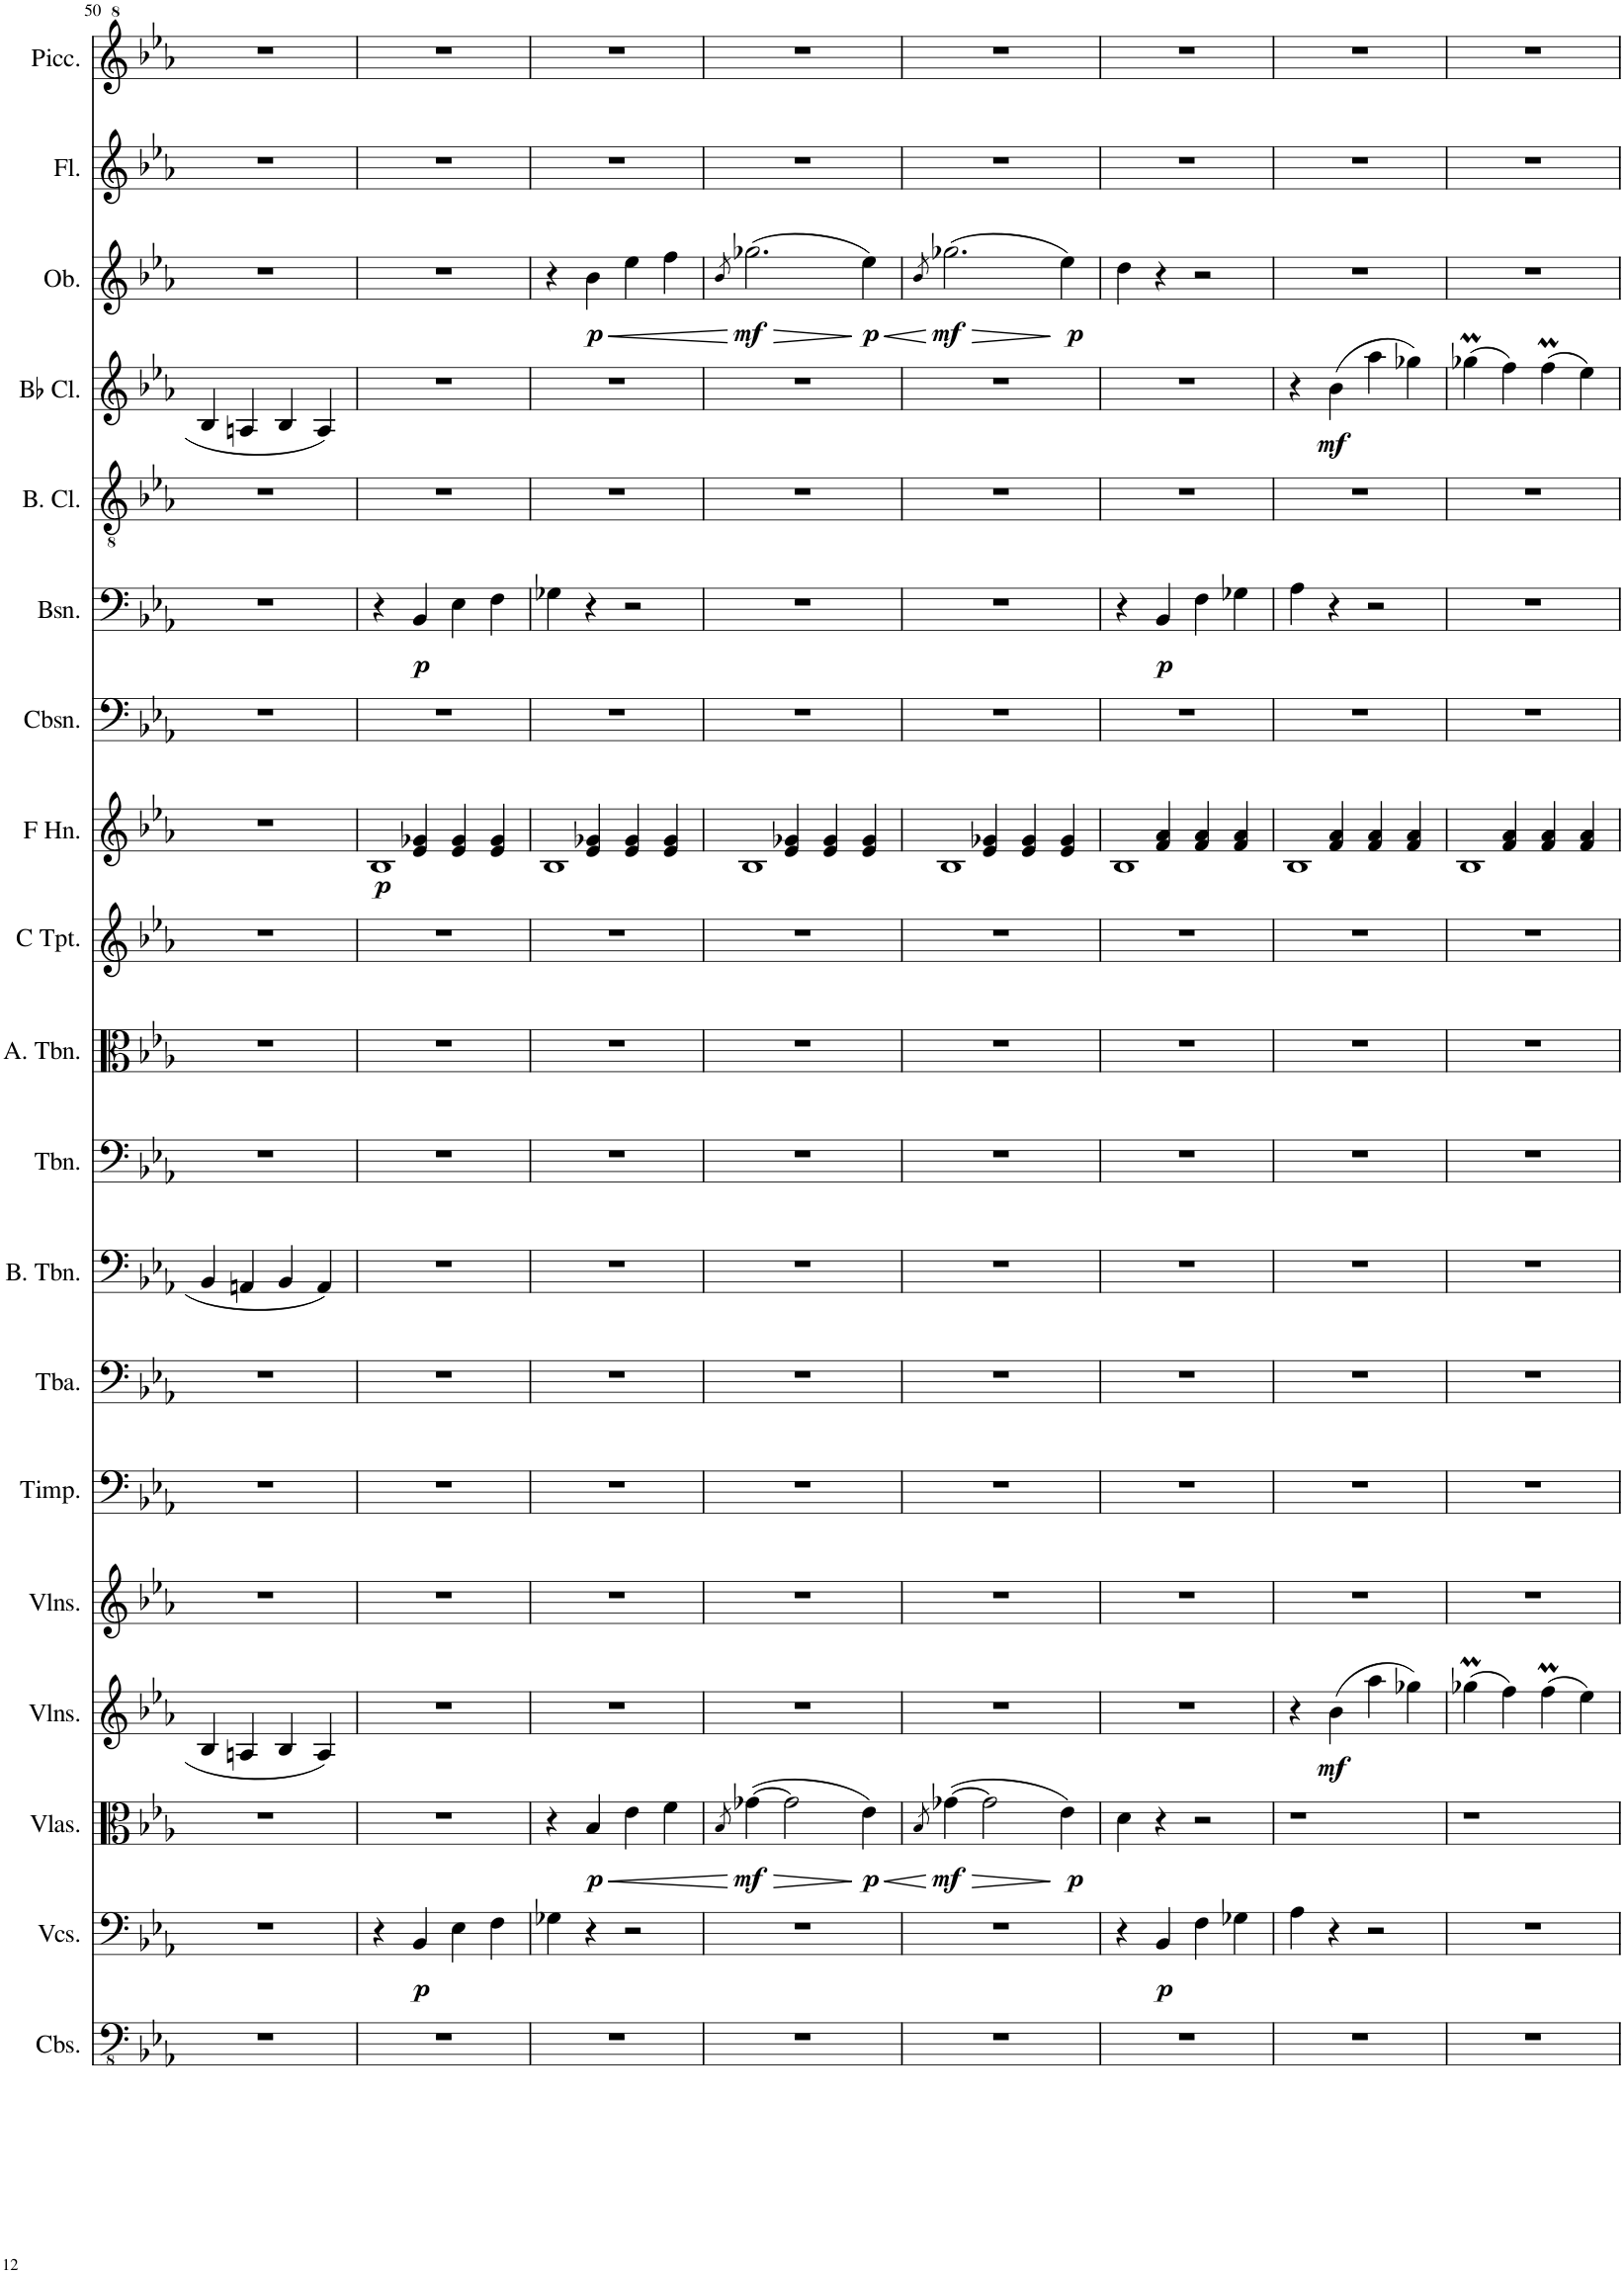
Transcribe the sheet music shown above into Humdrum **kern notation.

**kern	**kern	**dynam	**kern	**dynam	**kern	**dynam	**kern	**kern	**kern	**kern	**kern	**kern	**kern	**kern	**dynam	**kern	**kern	**dynam	**kern	**kern	**dynam	**kern	**dynam	**kern	**kern
*part19	*part18	*part18	*part17	*part17	*part16	*part16	*part15	*part14	*part13	*part12	*part11	*part10	*part9	*part8	*part8	*part7	*part6	*part6	*part5	*part4	*part4	*part3	*part3	*part2	*part1
*staff19	*staff18	*staff18	*staff17	*staff17	*staff16	*staff16	*staff15	*staff14	*staff13	*staff12	*staff11	*staff10	*staff9	*staff8	*staff8	*staff7	*staff6	*staff6	*staff5	*staff4	*staff4	*staff3	*staff3	*staff2	*staff1
*I"Contrabasses	*I"Violoncellos	*	*I"Violas	*	*I"Violins	*	*I"Violins	*I"Timpani	*I"Tuba	*I"Bass Trombone	*I"Trombone	*I"Alto Trombone	*I"C Trumpet	*I"Horn in F	*	*I"Contrabassoon	*I"Bassoon	*	*I"Bass Clarinet	*I"Bb Clarinet	*	*I"Oboe	*	*I"Flute	*I"Piccolo
*I'Cbs.	*I'Vcs.	*	*I'Vlas.	*	*I'Vlns.	*	*I'Vlns.	*I'Timp.	*I'Tba.	*I'B. Tbn.	*I'Tbn.	*I'A. Tbn.	*I'C Tpt.	*	*	*I'Cbsn.	*I'Bsn.	*	*I'B. Cl.	*I'Bb Cl.	*	*I'Ob.	*	*I'Fl.	*I'Picc.
!!LO:PB:g=z
*clefFv4	*clefF4	*	*clefC3	*	*clefG2	*	*clefG2	*clefF4	*clefF4	*clefF4	*clefF4	*clefC3	*clefG2	*clefG2	*	*clefF4	*clefF4	*	*clefGv2	*clefG2	*	*clefG2	*	*clefG2	*clefG^2
*	*	*	*	*	*	*	*	*	*	*	*	*	*	*ITrd4c7	*	*	*	*	*ITrd8c14	*ITrd1c2	*	*	*	*	*ITrd-7c-12
*k[b-e-a-]	*k[b-e-a-]	*	*k[b-e-a-]	*	*k[b-e-a-]	*	*k[b-e-a-]	*k[b-e-a-]	*k[b-e-a-]	*k[b-e-a-]	*k[b-e-a-]	*k[b-e-a-]	*k[b-e-a-]	*k[b-e-a-]	*	*k[b-e-a-]	*k[b-e-a-]	*	*k[b-e-a-]	*k[b-e-a-]	*	*k[b-e-a-]	*	*k[b-e-a-]	*k[b-e-a-]
*M2/2	*M2/2	*	*M2/2	*	*M2/2	*	*M2/2	*M2/2	*M2/2	*M2/2	*M2/2	*M2/2	*M2/2	*M2/2	*	*M2/2	*M2/2	*	*M2/2	*M2/2	*	*M2/2	*	*M2/2	*M2/2
*met(c|)	*met(c|)	*	*met(c|)	*	*met(c|)	*	*met(c|)	*met(c|)	*met(c|)	*met(c|)	*met(c|)	*met(c|)	*met(c|)	*met(c|)	*	*met(c|)	*met(c|)	*	*met(c|)	*met(c|)	*	*met(c|)	*	*met(c|)	*met(c|)
=50	=50	=50	=50	=50	=50	=50	=50	=50	=50	=50	=50	=50	=50	=50	=50	=50	=50	=50	=50	=50	=50	=50	=50	=50	=50
1r	1r	.	1r	.	4B-/	.	1r	1r	1r	4BB-/	1r	1r	1r	1r	.	1r	1r	.	1r	4B-/	.	1r	.	1r	1r
.	.	.	.	.	4An/	.	.	.	.	4AAn/	.	.	.	.	.	.	.	.	.	4An/	.	.	.	.	.
.	.	.	.	.	4B-/	.	.	.	.	4BB-/	.	.	.	.	.	.	.	.	.	4B-/	.	.	.	.	.
.	.	.	.	.	4A/	.	.	.	.	4AA/	.	.	.	.	.	.	.	.	.	4A/	.	.	.	.	.
=51	=51	=51	=51	=51	=51	=51	=51	=51	=51	=51	=51	=51	=51	=51	=51	=51	=51	=51	=51	=51	=51	=51	=51	=51	=51
*	*	*	*	*	*	*	*	*	*	*	*	*	*	*^	*	*	*	*	*	*	*	*	*	*	*
!	!	!	!	!	!	!	!	!	!	!	!	!	!	!	!	!LO:DY:b	!	!	!	!	!	!	!	!	!	!
1r	4r	.	1r	.	1r	.	1r	1r	1r	1r	1r	1r	1r	1B-	4ryy	p	1r	4r	.	1r	1r	.	1r	.	1r	1r
!	!	!LO:DY:b	!	!	!	!	!	!	!	!	!	!	!	!	!	!	!	!	!LO:DY:b	!	!	!	!	!	!	!
.	4BB-/	p	.	.	.	.	.	.	.	.	.	.	.	.	4e-/ 4g-X/	.	.	4BB-/	p	.	.	.	.	.	.	.
.	4E-\	.	.	.	.	.	.	.	.	.	.	.	.	.	4e-/ 4g-/	.	.	4E-\	.	.	.	.	.	.	.	.
.	4F\	.	.	.	.	.	.	.	.	.	.	.	.	.	4e-/ 4g-/	.	.	4F\	.	.	.	.	.	.	.	.
=52	=52	=52	=52	=52	=52	=52	=52	=52	=52	=52	=52	=52	=52	=52	=52	=52	=52	=52	=52	=52	=52	=52	=52	=52	=52	=52
1r	4G-X\	.	4r	.	1r	.	1r	1r	1r	1r	1r	1r	1r	1B-	4ryy	.	1r	4G-X\	.	1r	1r	.	4r	.	1r	1r
!	!	!	!	!LO:HP:b	!	!	!	!	!	!	!	!	!	!	!	!	!	!	!	!	!	!	!	!LO:HP:b	!	!
!	!	!	!	!LO:DY:n=1:b	!	!	!	!	!	!	!	!	!	!	!	!	!	!	!	!	!	!	!	!LO:DY:n=1:b	!	!
.	4r	.	4B-/	< p	.	.	.	.	.	.	.	.	.	.	4e-/ 4g-X/	.	.	4r	.	.	.	.	4b-\	< p	.	.
.	2r	.	4e-\	.	.	.	.	.	.	.	.	.	.	.	4e-/ 4g-/	.	.	2r	.	.	.	.	4ee-\	.	.	.
.	.	.	4f\	.	.	.	.	.	.	.	.	.	.	.	4e-/ 4g-/	.	.	.	.	.	.	.	4ff\	.	.	.
*	*	*	*	*	*	*	*	*	*	*	*	*	*	*v	*v	*	*	*	*	*	*	*	*	*	*	*
.	.	.	.	[	.	.	.	.	.	.	.	.	.	.	.	.	.	.	.	.	.	.	[	.	.
=53	=53	=53	=53	=53	=53	=53	=53	=53	=53	=53	=53	=53	=53	=53	=53	=53	=53	=53	=53	=53	=53	=53	=53	=53	=53
.	.	.	8qB-/	.	.	.	.	.	.	.	.	.	.	.	.	.	.	.	.	.	.	8qb-/	.	.	.
*	*	*	*	*	*	*	*	*	*	*	*	*	*	*^	*	*	*	*	*	*	*	*	*	*	*
!	!	!	!	!LO:DY:b	!	!	!	!	!	!	!	!	!	!	!	!	!	!	!	!	!	!	!	!LO:DY:b	!	!
1r	1r	.	([4g-X\	mf	1r	.	1r	1r	1r	1r	1r	1r	1r	1B-	4ryy	.	1r	1r	.	1r	1r	.	(2.gg-X\	mf	1r	1r
.	.	.	2g-\]	.	.	.	.	.	.	.	.	.	.	.	4e-/ 4g-X/	.	.	.	.	.	.	.	.	.	.	.
.	.	.	.	.	.	.	.	.	.	.	.	.	.	.	4e-/ 4g-/	.	.	.	.	.	.	.	.	.	.	.
!	!	!	!	!LO:HP:b	!	!	!	!	!	!	!	!	!	!	!	!	!	!	!	!	!	!	!	!LO:HP:b	!	!
!	!	!	!	!LO:DY:n=1:b	!	!	!	!	!	!	!	!	!	!	!	!	!	!	!	!	!	!	!	!LO:DY:n=1:b	!	!
.	.	.	4e-\)	< p	.	.	.	.	.	.	.	.	.	.	4e-/ 4g-/	.	.	.	.	.	.	.	4ee-\)	< p	.	.
*	*	*	*	*	*	*	*	*	*	*	*	*	*	*v	*v	*	*	*	*	*	*	*	*	*	*	*
.	.	.	.	[	.	.	.	.	.	.	.	.	.	.	.	.	.	.	.	.	.	.	[	.	.
=54	=54	=54	=54	=54	=54	=54	=54	=54	=54	=54	=54	=54	=54	=54	=54	=54	=54	=54	=54	=54	=54	=54	=54	=54	=54
.	.	.	8qB-/	.	.	.	.	.	.	.	.	.	.	.	.	.	.	.	.	.	.	8qb-/	.	.	.
*	*	*	*	*	*	*	*	*	*	*	*	*	*	*^	*	*	*	*	*	*	*	*	*	*	*
!	!	!	!	!LO:DY:b	!	!	!	!	!	!	!	!	!	!	!	!	!	!	!	!	!	!	!	!LO:DY:b	!	!
1r	1r	.	([4g-X\	mf	1r	.	1r	1r	1r	1r	1r	1r	1r	1B-	4ryy	.	1r	1r	.	1r	1r	.	(2.gg-X\	mf	1r	1r
.	.	.	2g-\]	.	.	.	.	.	.	.	.	.	.	.	4e-/ 4g-X/	.	.	.	.	.	.	.	.	.	.	.
.	.	.	.	.	.	.	.	.	.	.	.	.	.	.	4e-/ 4g-/	.	.	.	.	.	.	.	.	.	.	.
!	!	!	!	!LO:DY:b	!	!	!	!	!	!	!	!	!	!	!	!	!	!	!	!	!	!	!	!LO:DY:b	!	!
.	.	.	4e-\)	p	.	.	.	.	.	.	.	.	.	.	4e-/ 4g-/	.	.	.	.	.	.	.	4ee-\)	p	.	.
=55	=55	=55	=55	=55	=55	=55	=55	=55	=55	=55	=55	=55	=55	=55	=55	=55	=55	=55	=55	=55	=55	=55	=55	=55	=55	=55
1r	4r	.	4d\	.	1r	.	1r	1r	1r	1r	1r	1r	1r	1B-	4ryy	.	1r	4r	.	1r	1r	.	4dd\	.	1r	1r
!	!	!LO:DY:b	!	!	!	!	!	!	!	!	!	!	!	!	!	!	!	!	!LO:DY:b	!	!	!	!	!	!	!
.	4BB-/	p	4r	.	.	.	.	.	.	.	.	.	.	.	4f/ 4a-/	.	.	4BB-/	p	.	.	.	4r	.	.	.
.	4F\	.	2r	.	.	.	.	.	.	.	.	.	.	.	4f/ 4a-/	.	.	4F\	.	.	.	.	2r	.	.	.
.	4G-X\	.	.	.	.	.	.	.	.	.	.	.	.	.	4f/ 4a-/	.	.	4G-X\	.	.	.	.	.	.	.	.
=56	=56	=56	=56	=56	=56	=56	=56	=56	=56	=56	=56	=56	=56	=56	=56	=56	=56	=56	=56	=56	=56	=56	=56	=56	=56	=56
1r	4A-\	.	1r	.	4r	.	1r	1r	1r	1r	1r	1r	1r	1B-	4ryy	.	1r	4A-\	.	1r	4r	.	1r	.	1r	1r
!	!	!	!	!	!	!LO:DY:b	!	!	!	!	!	!	!	!	!	!	!	!	!	!	!	!LO:DY:b	!	!	!	!
.	4r	.	.	.	(4b-\	mf	.	.	.	.	.	.	.	.	4f/ 4a-/	.	.	4r	.	.	(4b-\	mf	.	.	.	.
.	2r	.	.	.	4aa-\	.	.	.	.	.	.	.	.	.	4f/ 4a-/	.	.	2r	.	.	4aa-\	.	.	.	.	.
.	.	.	.	.	4gg-X\)	.	.	.	.	.	.	.	.	.	4f/ 4a-/	.	.	.	.	.	4gg-X\)	.	.	.	.	.
=57	=57	=57	=57	=57	=57	=57	=57	=57	=57	=57	=57	=57	=57	=57	=57	=57	=57	=57	=57	=57	=57	=57	=57	=57	=57	=57
1r	1r	.	1r	.	(4gg-XM\	.	1r	1r	1r	1r	1r	1r	1r	1B-	4ryy	.	1r	1r	.	1r	(4gg-XM\	.	1r	.	1r	1r
.	.	.	.	.	4ff\)	.	.	.	.	.	.	.	.	.	4f/ 4a-/	.	.	.	.	.	4ff\)	.	.	.	.	.
.	.	.	.	.	(4ffM\	.	.	.	.	.	.	.	.	.	4f/ 4a-/	.	.	.	.	.	(4ffM\	.	.	.	.	.
.	.	.	.	.	4ee-\)	.	.	.	.	.	.	.	.	.	4f/ 4a-/	.	.	.	.	.	4ee-\)	.	.	.	.	.
*	*	*	*	*	*	*	*	*	*	*	*	*	*	*v	*v	*	*	*	*	*	*	*	*	*	*	*
=	=	=	=	=	=	=	=	=	=	=	=	=	=	=	=	=	=	=	=	=	=	=	=	=	=
*-	*-	*-	*-	*-	*-	*-	*-	*-	*-	*-	*-	*-	*-	*-	*-	*-	*-	*-	*-	*-	*-	*-	*-	*-	*-
